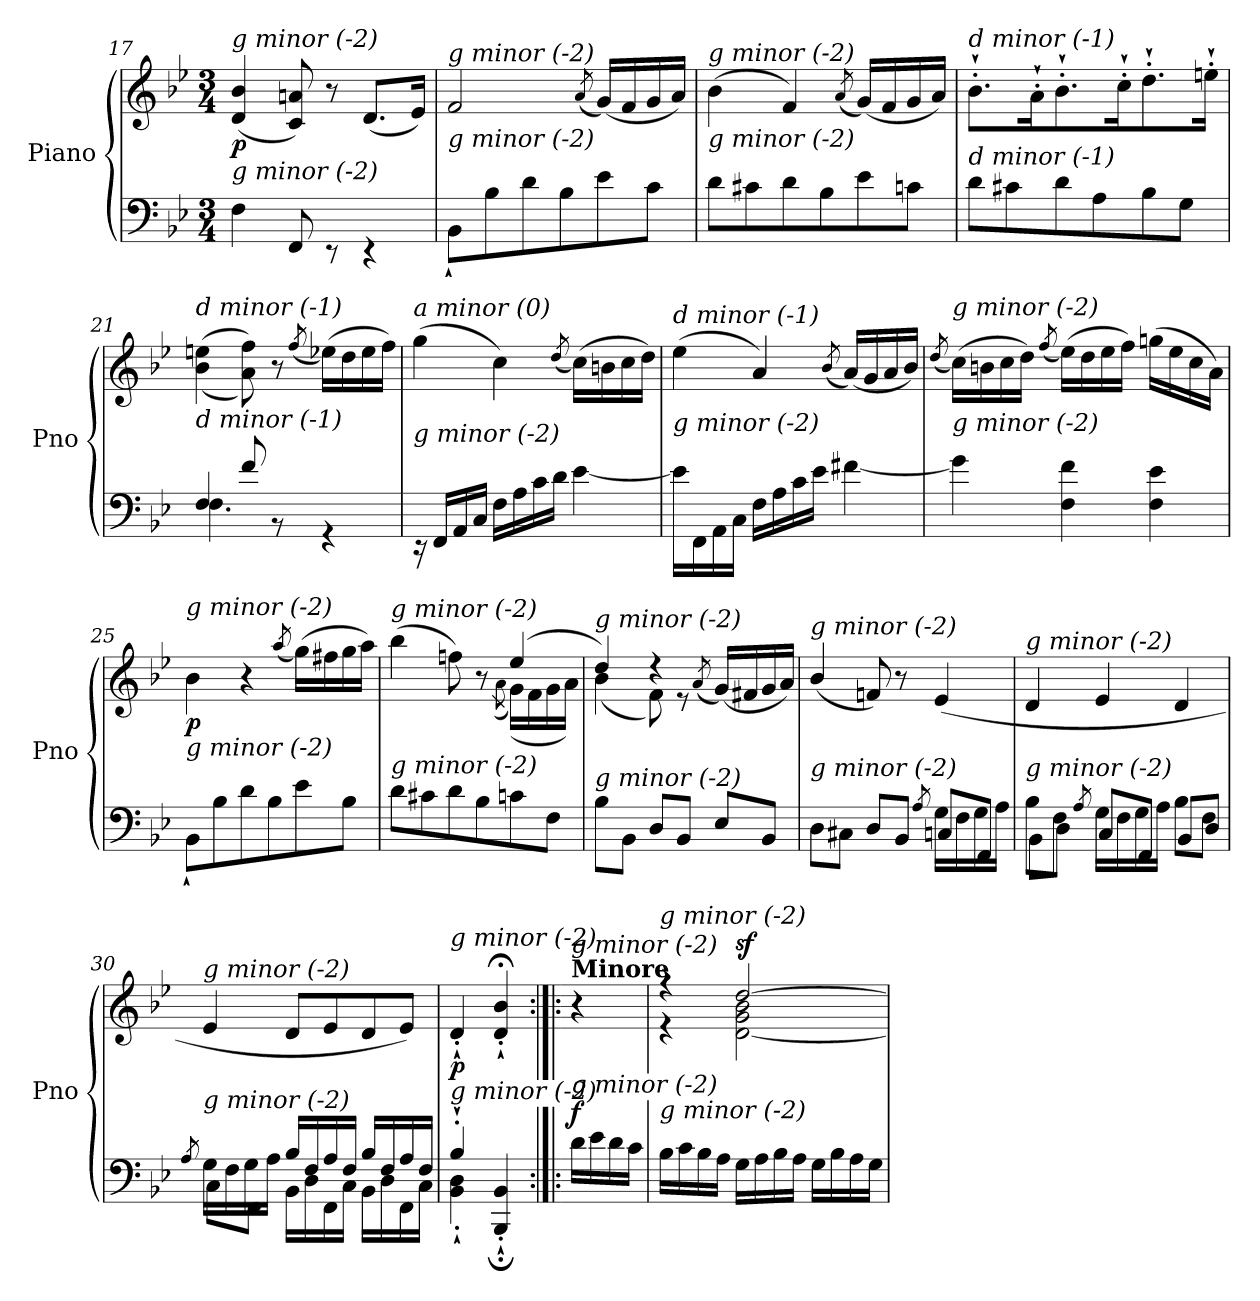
**kern	**kern	**dynam
*part1	*part1	*part1
*staff2	*staff1	*staff1/2
*I"Piano	*	*
*I'Pno	*	*
*clefF4	*clefG2	*
*k[b-e-]	*k[b-e-]	*
*M3/4	*M3/4	*
=17	=17	=17
*^	*	*
!	!	!LO:TX:i:t=g minor (-2)	!
!LO:TX:i:t=g minor (-2)	!	!	!
!	!	!	!LO:DY:b
2.ryy	4F\	(<4d/ 4b-/	p
.	8FF/	8c/ 8an/)	.
.	8r	8r	.
.	4r	(<8.d/L	.
.	.	16e-/Jk)	.
!!LO:PB:g=z
=18	=18	=18	=18
!	!	!LO:TX:i:t=g minor (-2)	!
!LO:TX:i:t=g minor (-2)	!	!	!
2.ryy	8BB-`\L	2f/	.
.	8B-\	.	.
.	8d\	.	.
.	8B-\	.	.
.	.	(<8qa/	.
.	8e-\	(<16g/LL)	.
.	.	16f/	.
.	8c\J	16g/	.
.	.	16a/JJ)	.
!!LO:LB:g=z
=19	=19	=19	=19
!	!	!LO:TX:i:t=g minor (-2)	!
!LO:TX:i:t=g minor (-2)	!	!	!
2.ryy	8d\L	(>4b-\	.
.	8c#X\	.	.
.	8d\	4f/)	.
.	8B-\	.	.
.	.	(<8qa/	.
.	8e-\	(<16g/LL)	.
.	.	16f/	.
.	8cn\J	16g/	.
.	.	16a/JJ)	.
=20	=20	=20	=20
!	!	!LO:TX:i:t=d minor (-1)	!
!LO:TX:i:t=d minor (-1)	!	!	!
2.ryy	8d\L	8.b-'`\L	.
.	8c#X\	.	.
.	.	16a'`\K	.
.	8d\	8.b-'`\	.
.	8A\	.	.
.	.	16cc'`\K	.
.	8B-\	8.dd'`\	.
.	8G\J	.	.
.	.	16een'`\Jk	.
=21	=21	=21	=21
*	*^	*^	*
!	!	!	!LO:TX:i:t=d minor (-1)	!	!
!LO:TX:i:t=d minor (-1)	!	!	!	!	!
2.ryy	4F/	4.F\	(>(>4b-\ 4een\	4.ryy	.
.	8f/	.	8a\ 8ff\))	.	.
.	8r	4.ryy	8r	4.ryy	.
.	.	.	(<8qff/	.	.
.	4r	.	(>16ee-X\LL)	.	.
.	.	.	16dd\	.	.
.	.	.	16ee-\	.	.
.	.	.	16ff\JJ)	.	.
*	*v	*v	*	*	*
*	*	*v	*v	*
=22	=22	=22	=22
!	!	!LO:TX:i:t=a minor (0)	!
!LO:TX:i:t=g minor (-2)	!	!	!
!	!	!	!LO:DY:b
2.ryy	16r	(>4gg\	other-dynamics
.	16FF/LL	.	.
.	16AA/	.	.
.	16C/JJ	.	.
.	16F\LL	4cc\)	.
.	16A\	.	.
.	16c\	.	.
.	16d\JJ	.	.
.	.	(<8qdd/	.
.	[4e-\	(>16cc\LL)	.
.	.	16bn\	.
.	.	16cc\	.
.	.	16dd\JJ)	.
!!LO:PB:g=z
=23	=23	=23	=23
!	!	!LO:TX:i:t=d minor (-1)	!
!LO:TX:i:t=g minor (-2)	!	!	!
2.ryy	16e-\LL]	(>4ee-\	.
.	16FF\	.	.
.	16AA\	.	.
.	16C\JJ	.	.
.	16F\LL	4a/)	.
.	16A\	.	.
.	16c\	.	.
.	16e-\JJ	.	.
.	.	(<8qb-/	.
.	[4f#Xi\	(<16a/LL)	.
.	.	16g/	.
.	.	16a/	.
.	.	16b-/JJ)	.
=24	=24	=24	=24
.	.	(<8qdd/	.
!	!	!LO:TX:i:t=g minor (-2)	!
!LO:TX:i:t=g minor (-2)	!	!	!
2.ryy	4g-\]	(>16cc\LL)	.
.	.	16bn\	.
.	.	16cc\	.
.	.	16dd\JJ)	.
.	.	(<8qff/	.
.	4F\ 4f\	(>16ee-\LL)	.
.	.	16dd\	.
.	.	16ee-\	.
.	.	16ff\JJ)	.
.	4F\ 4e-\	(>16ggn\LL	.
.	.	16ee-\	.
.	.	16cc\	.
.	.	16a\JJ)	.
=25	=25	=25	=25
!	!	!LO:TX:i:t=g minor (-2)	!
!LO:TX:i:t=g minor (-2)	!	!	!
!	!	!	!LO:DY:b
2.ryy	8BB-`\L	4b-\	p
.	8B-\	.	.
.	8d\	4r	.
.	8B-\	.	.
.	.	(<8qaa/	.
.	8e-\	(>16gg\LL)	.
.	.	16ff#X\	.
.	8B-\J	16gg\	.
.	.	16aa\JJ)	.
!!LO:LB:g=z
=26	=26	=26	=26
*	*^	*^	*
!	!	!	!LO:TX:i:t=g minor (-2)	!	!
!LO:TX:i:t=g minor (-2)	!	!	!	!	!
2ryy	2.ryy	8d\L	(>4bb-\	2ryy	.
.	.	8c#X\	.	.	.
.	.	8d\	8ffn\)	.	.
.	.	8B-\	8r	.	.
.	.	.	.	(>8qa\	.
4ryy	.	8cn\	(>4ee-/	(>16g\LL)	.
.	.	.	.	16f\	.
.	.	8F\J	.	16g\	.
.	.	.	.	16a\JJ)	.
!!LO:LB:g=z	!!
=27	=27	=27	=27	=27	=27
!	!	!	!LO:TX:i:t=g minor (-2)	!	!
!LO:TX:i:t=g minor (-2)	!	!	!	!	!
2ryy	2.ryy	8B-\L	4dd/)	(<4b-\	.
.	.	8BB-\J	.	.	.
.	.	8D/L	4r	8f\)	.
.	.	8BB-/J	.	8r	.
.	.	.	(<8qa/	.	.
4ryy	.	8E-/L	(>16g/LL)	4ryy	.
.	.	.	16f#X/	.	.
.	.	8BB-/J	16g/	.	.
.	.	.	16a/JJ)	.	.
*	*v	*v	*	*	*
*	*	*v	*v	*
=28	=28	=28	=28
!	!	!LO:TX:i:t=g minor (-2)	!
!LO:TX:i:t=g minor (-2)	!	!	!
2ryy	8D\L	(<4b-/	.
.	8C#X\J	.	.
.	8D/L	8fn/)	.
.	8BB-/J	8r	.
8qA/	.	.	.
16G\LL	8Cn/L	(>4e-/	.
16F\	.	.	.
16G\	8FF/J	.	.
16A\JJ	.	.	.
=29	=29	=29	=29
!	!	!LO:TX:i:t=g minor (-2)	!
!LO:TX:i:t=g minor (-2)	!	!	!
8B-\L	8BB-\L	4d/	.
8F\J	8D\J	.	.
8qA/	.	.	.
16G\LL	8C/L	4e-/	.
16F\	.	.	.
16G\	8FF/J	.	.
16A\JJ	.	.	.
8B-\L	8BB-/L	4d/	.
8F\J	8D/J	.	.
=30	=30	=30	=30
8qA/	.	.	.
!	!	!LO:TX:i:t=g minor (-2)	!
!LO:TX:i:t=g minor (-2)	!	!	!
16G\LL	8C\L	4e-/	.
16F\	.	.	.
16G\	8FF\J	.	.
16A\JJ	.	.	.
16B-/LL	16BB-\LL	8d/L	.
16F/	16D\	.	.
16A/	16FF\	8e-/	.
16F/JJ	16C\JJ	.	.
16B-/LL	16BB-\LL	8d/	.
16F/	16D\	.	.
16A/	16FF\	8e-/J)	.
16F/JJ	16C\JJ	.	.
=31	=31	=31	=31
!	!	!LO:TX:i:t=g minor (-2)	!
!LO:TX:i:t=g minor (-2)	!	!	!
!	!	!	!LO:DY:b
4B-'`/	4BB-\'` 4D\'`	4d'`/	p
4ryy	4BBB-/;'` 4BB-/;'`	4d/;<'` 4b-/;<'`	.
!!LO:LB:g=z
=32:|!|:	=32:|!|:	=32:|!|:	=32:|!|:
!	!	!LO:TX:a:B:t=Minore	!
!	!	!LO:TX:i:t=g minor (-2)	!
!LO:TX:i:t=g minor (-2)	!	!	!
!	!	!	!LO:DY:a=2
4ryy	16d\LL	4r	f
.	16e-\	.	.
.	16d\	.	.
.	16c\JJ	.	.
=33	=33	=33	=33
*	*	*^	*
!	!	!LO:TX:i:t=g minor (-2)	!	!
!LO:TX:i:t=g minor (-2)	!	!	!	!
2.ryy	16B-\LL	4r	4r	.
.	16c\	.	.	.
.	16B-\	.	.	.
.	16A\JJ	.	.	.
!	!	!	!	!LO:DY:a
.	16G\LL	[2dd/	[2d\ 2g\ 2b-\	sf
.	16A\	.	.	.
.	16B-\	.	.	.
.	16A\JJ	.	.	.
.	16G\LL	.	.	.
.	16B-\	.	.	.
.	16A\	.	.	.
.	16G\JJ	.	.	.
*v	*v	*	*	*
*	*v	*v	*
=	=	=
*-	*-	*-
